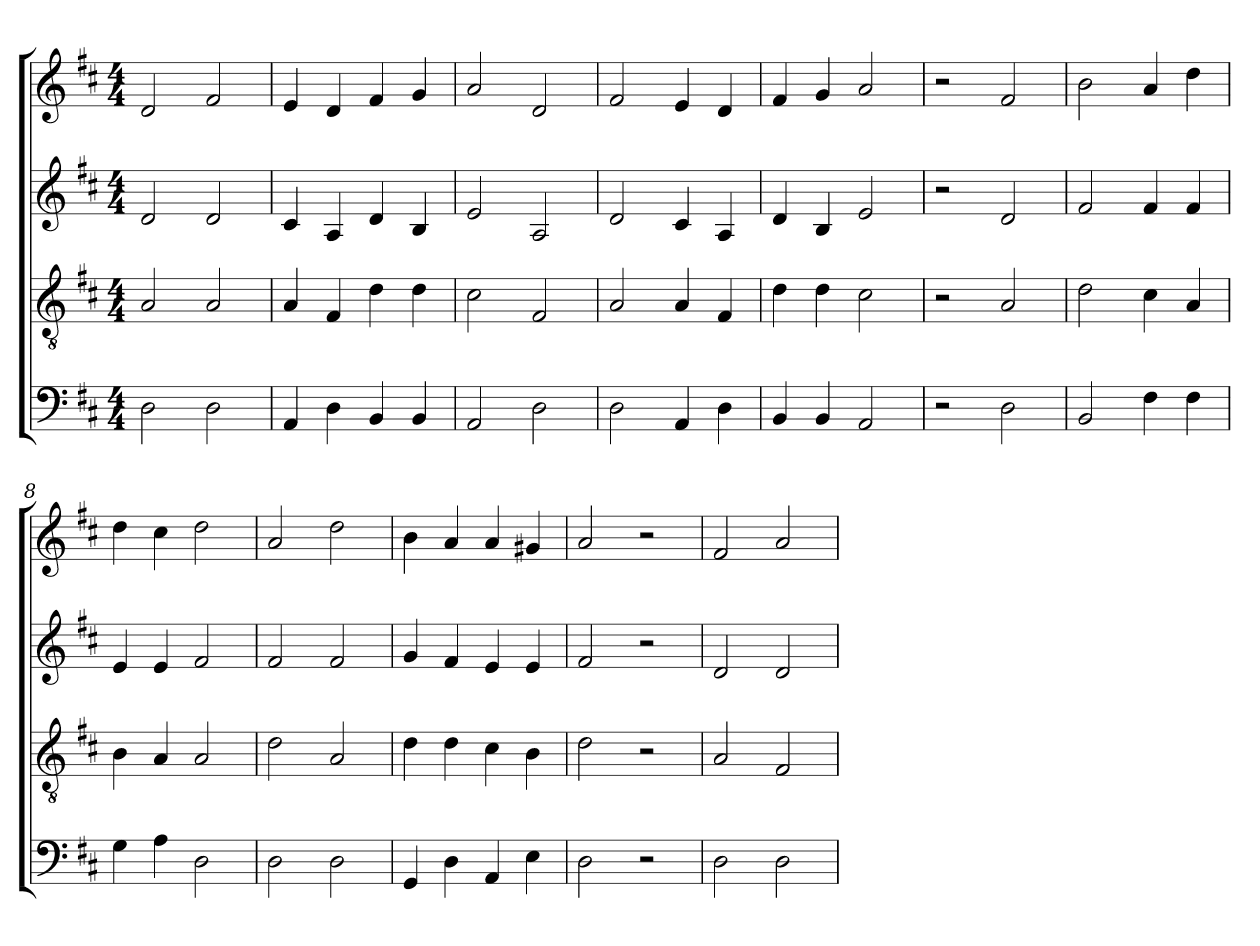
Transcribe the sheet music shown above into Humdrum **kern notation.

**kern	**kern	**kern	**kern
*part4	*part3	*part2	*part1
*staff4	*staff3	*staff2	*staff1
*clefF4	*clefGv2	*clefG2	*clefG2
*k[f#c#]	*k[f#c#]	*k[f#c#]	*k[f#c#]
*M4/4	*M4/4	*M4/4	*M4/4
=1	=1	=1	=1
2D	2A	2d	2d
2D	2A	2d	2f#
=2	=2	=2	=2
4AA	4A	4c#	4e
4D	4F#	4A	4d
4BB	4d	4d	4f#
4BB	4d	4B	4g
=3	=3	=3	=3
2AA	2c#	2e	2a
2D	2F#	2A	2d
=4	=4	=4	=4
2D	2A	2d	2f#
4AA	4A	4c#	4e
4D	4F#	4A	4d
=5	=5	=5	=5
4BB	4d	4d	4f#
4BB	4d	4B	4g
2AA	2c#	2e	2a
=6	=6	=6	=6
2r	2r	2r	2r
2D	2A	2d	2f#
=7	=7	=7	=7
2BB	2d	2f#	2b
4F#	4c#	4f#	4a
4F#	4A	4f#	4dd
=8	=8	=8	=8
4G	4B	4e	4dd
4A	4A	4e	4cc#
2D	2A	2f#	2dd
=9	=9	=9	=9
2D	2d	2f#	2a
2D	2A	2f#	2dd
=10	=10	=10	=10
4GG	4d	4g	4b
4D	4d	4f#	4a
4AA	4c#	4e	4a
4E	4B	4e	4g#X
=11	=11	=11	=11
2D	2d	2f#	2a
2r	2r	2r	2r
=12	=12	=12	=12
2D	2A	2d	2f#
2D	2F#	2d	2a
=	=	=	=
*-	*-	*-	*-
